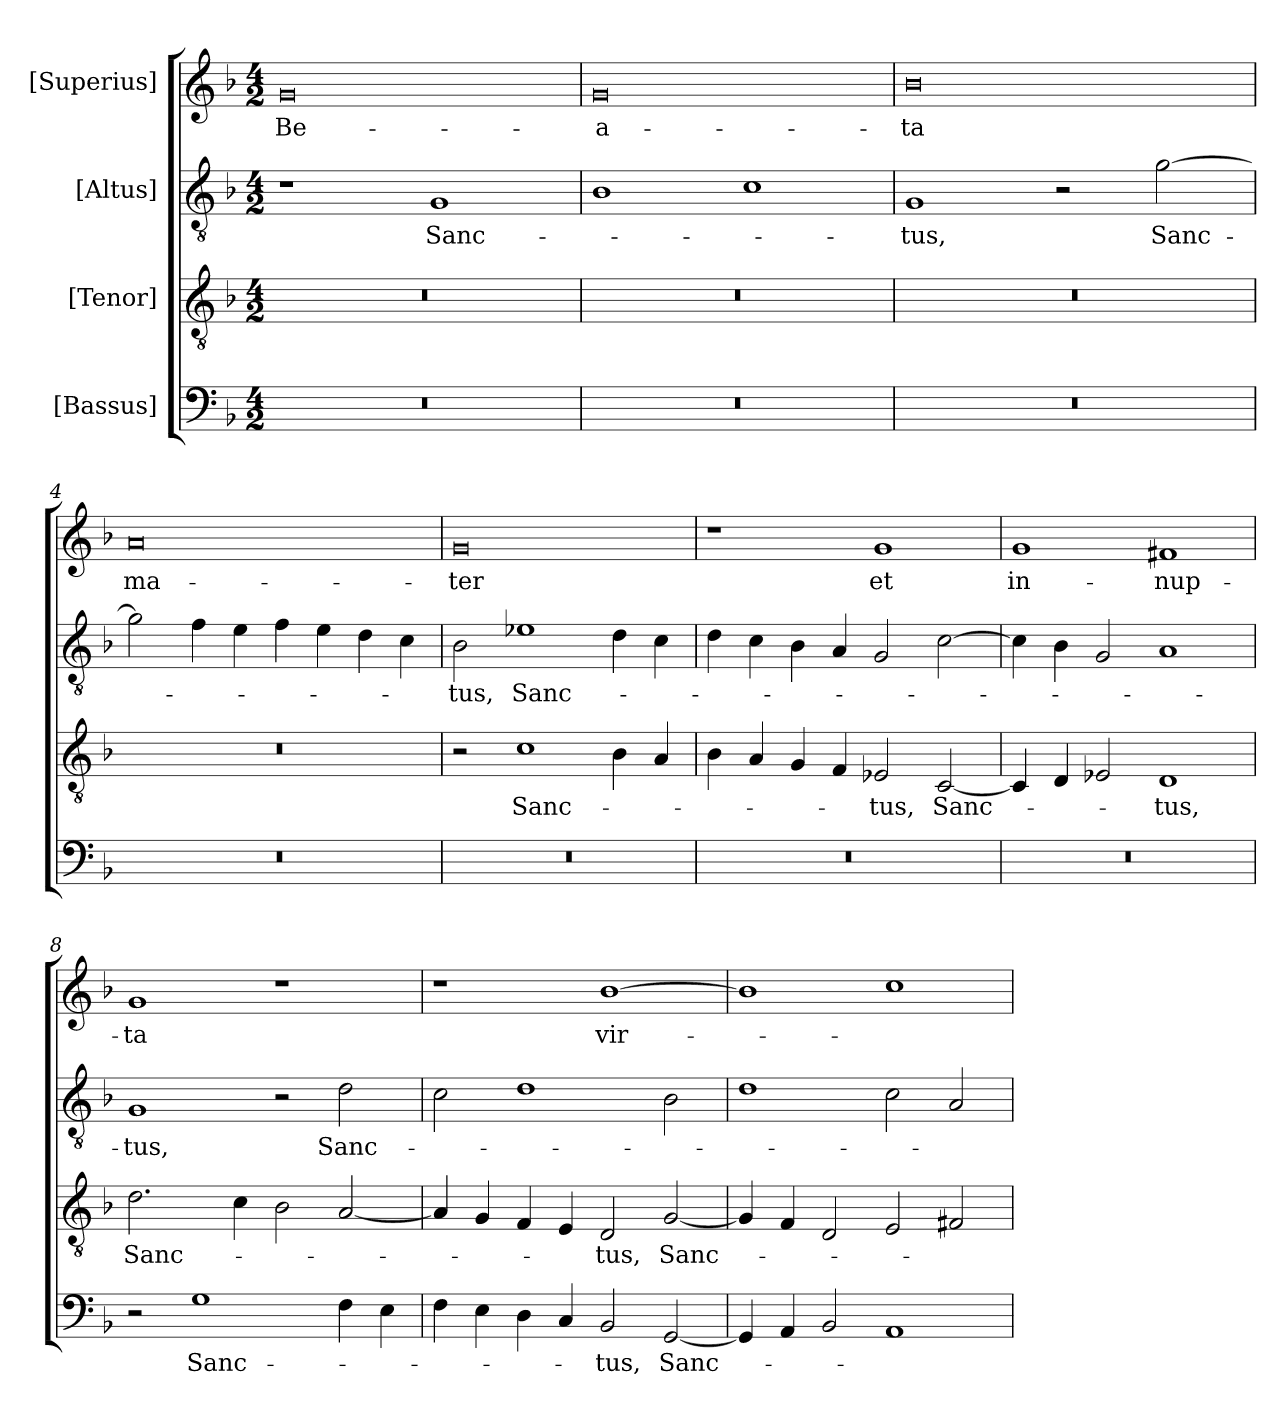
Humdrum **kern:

**kern	**text	**kern	**text	**kern	**text	**kern	**text
*part4	*part4	*part3	*part3	*part2	*part2	*part1	*part1
*staff4	*staff4	*staff3	*staff3	*staff2	*staff2	*staff1	*staff1
*I"[Bassus]	*	*I"[Tenor]	*	*I"[Altus]	*	*I"[Superius]	*
*clefF4	*	*clefGv2	*	*clefGv2	*	*clefG2	*
*k[b-]	*	*k[b-]	*	*k[b-]	*	*k[b-]	*
*M4/2	*	*M4/2	*	*M4/2	*	*M4/2	*
=1	=1	=1	=1	=1	=1	=1	=1
0r	.	0r	.	1r	.	0g/	Be-
.	.	.	.	1G/	Sanc-	.	.
=2	=2	=2	=2	=2	=2	=2	=2
0r	.	0r	.	1B-\	.	0g/	-a-
.	.	.	.	1c\	.	.	.
=3	=3	=3	=3	=3	=3	=3	=3
0r	.	0r	.	1G/	-tus,	0b-\	-ta
.	.	.	.	2r	.	.	.
.	.	.	.	[2g\	Sanc-	.	.
=4	=4	=4	=4	=4	=4	=4	=4
0r	.	0r	.	2g\]	.	0a/	ma-
.	.	.	.	4f\	.	.	.
.	.	.	.	4e\	.	.	.
.	.	.	.	4f\	.	.	.
.	.	.	.	4e\	.	.	.
.	.	.	.	4d\	.	.	.
.	.	.	.	4c\	.	.	.
=5	=5	=5	=5	=5	=5	=5	=5
0r	.	2r	.	2B-\	-tus,	0g/	-ter
.	.	1c\	Sanc-	1e-X\	Sanc-	.	.
.	.	4B-\	.	4d\	.	.	.
.	.	4A/	.	4c\	.	.	.
=6	=6	=6	=6	=6	=6	=6	=6
0r	.	4B-\	.	4d\	.	1r	.
.	.	4A/	.	4c\	.	.	.
.	.	4G/	.	4B-\	.	.	.
.	.	4F/	.	4A/	.	.	.
.	.	2E-X/	-tus,	2G/	.	1g/	et
.	.	[2C/	Sanc-	[2c\	.	.	.
=7	=7	=7	=7	=7	=7	=7	=7
0r	.	4C/]	.	4c\]	.	1g/	in-
.	.	4D/	.	4B-\	.	.	.
.	.	2E-X/	.	2G/	.	.	.
.	.	1D/	-tus,	1A/	.	1f#X/	-nup-
=8	=8	=8	=8	=8	=8	=8	=8
2r	.	2.d\	Sanc-	1G/	-tus,	1g/	-ta
1G\	Sanc-	.	.	.	.	.	.
.	.	4c\	.	.	.	.	.
.	.	2B-\	.	2r	.	1r	.
4F\	.	[2A/	.	2d\	Sanc-	.	.
4E\	.	.	.	.	.	.	.
=9	=9	=9	=9	=9	=9	=9	=9
4F\	.	4A/]	.	2c\	.	1r	.
4E\	.	4G/	.	.	.	.	.
4D\	.	4F/	.	1d\	.	.	.
4C/	.	4E/	.	.	.	.	.
2BB-/	-tus,	2D/	-tus,	.	.	[1b-\	vir-
[2GG/	Sanc-	[2G/	Sanc-	2B-\	.	.	.
=10	=10	=10	=10	=10	=10	=10	=10
4GG/]	.	4G/]	.	1d\	.	1b-\]	.
4AA/	.	4F/	.	.	.	.	.
2BB-/	.	2D/	.	.	.	.	.
1AA/	.	2E/	.	2c\	.	1cc\	.
.	.	2F#X/	.	2A/	.	.	.
=	=	=	=	=	=	=	=
*-	*-	*-	*-	*-	*-	*-	*-
